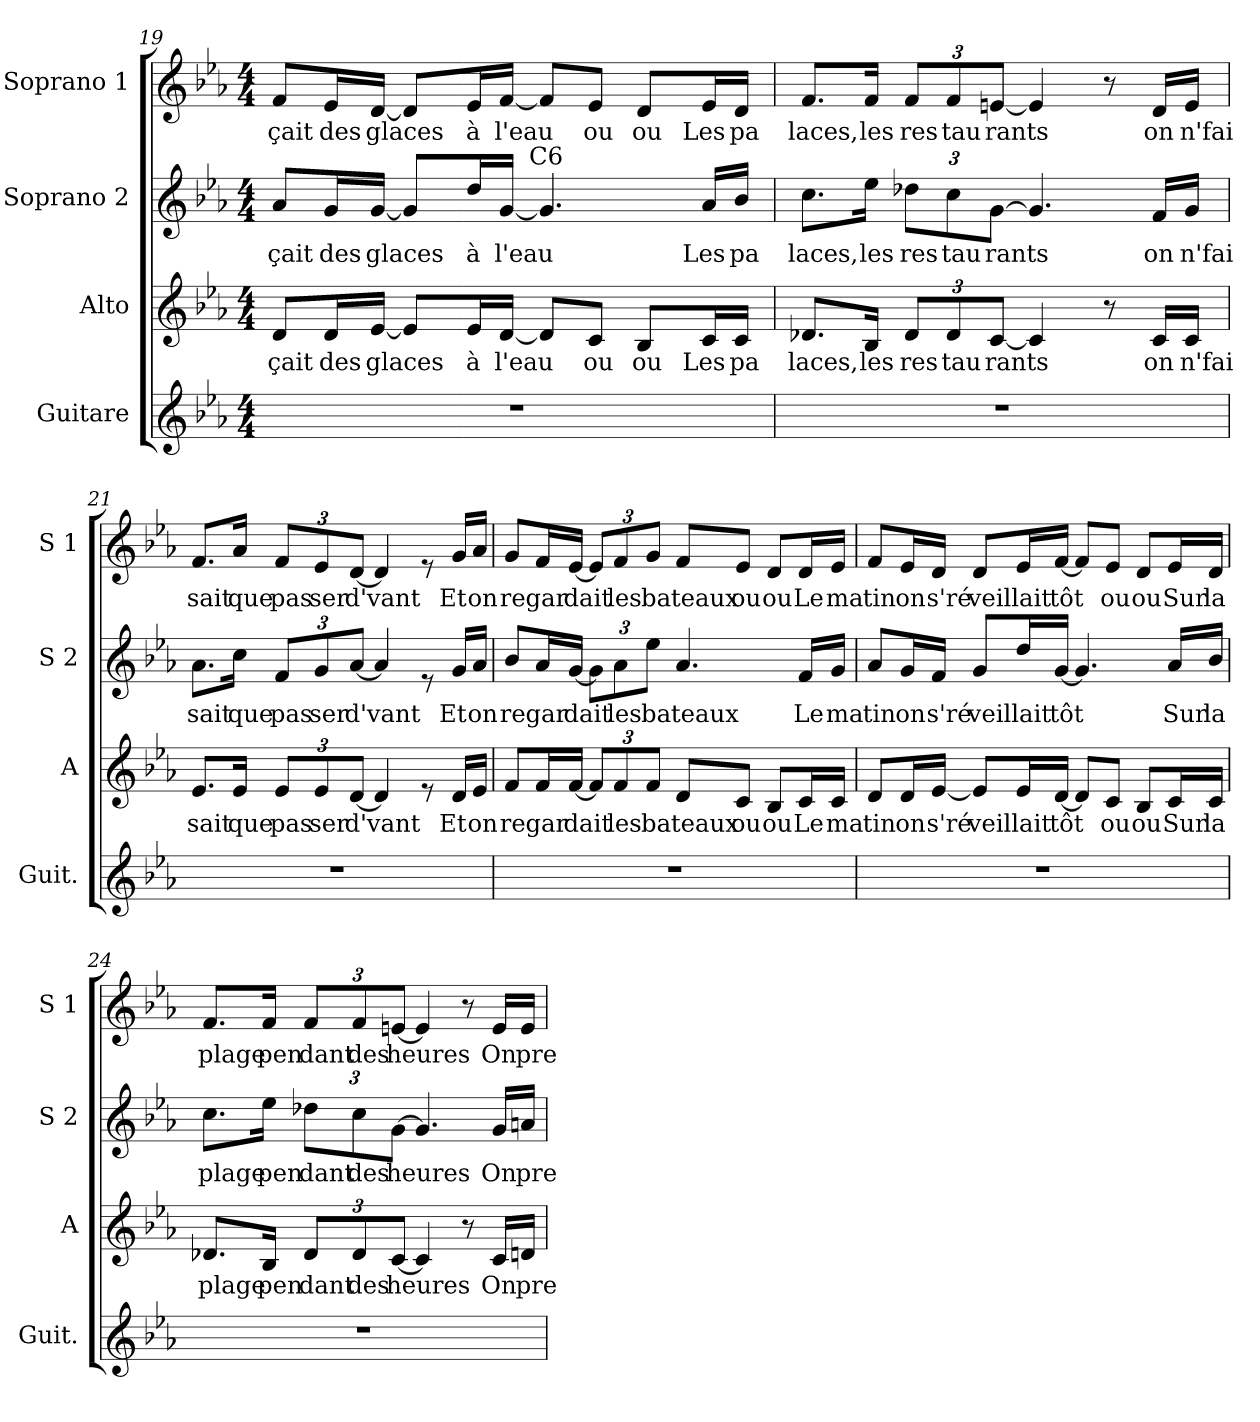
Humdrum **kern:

**kern	**kern	**text	**kern	**text	**kern	**text
*part4	*part3	*part3	*part2	*part2	*part1	*part1
*staff4	*staff3	*staff3	*staff2	*staff2	*staff1	*staff1
*I"Guitare	*I"Alto	*	*I"Soprano 2	*	*I"Soprano 1	*
*I'Guit.	*I'A	*	*I'S 2	*	*I'S 1	*
!!LO:PB:g=z
*clefG2	*clefG2	*	*clefG2	*	*clefG2	*
*ITrd7c12	*	*	*	*	*	*
*k[b-e-a-]	*k[b-e-a-]	*	*k[b-e-a-]	*	*k[b-e-a-]	*
*E-:	*E-:	*	*E-:	*	*E-:	*
*M4/4	*M4/4	*	*M4/4	*	*M4/4	*
=19	=19	=19	=19	=19	=19	=19
!	!	!LO:LY:b	!	!	!	!
!	!	!	!	!LO:LY:b	!	!
!	!	!	!LO:TX:a:t=Fmaj7	!	!	!
!	!	!	!	!	!	!LO:LY:b
*	*	*	*^	*	*	*
1r	8d/L	çait	8a-/L	3ryy	çait	8f/L	çait
!	!	!LO:LY:b	!	!	!	!	!
!	!	!	!	!	!LO:LY:b	!	!
!	!	!	!	!	!	!	!LO:LY:b
.	16d/L	des	16g/L	.	des	16e-/L	des
!	!	!LO:LY:b	!	!	!	!	!
!	!	!	!	!	!LO:LY:b	!	!
!	!	!	!	!	!	!	!LO:LY:b
.	[<16e-/JJ	glaces	[<16g/JJ	.	glaces	[<16d/JJ	glaces
.	8e-/L]	.	8g/L]	.	.	8d/L]	.
.	.	.	.	12...ryy	.	.	.
!	!	!LO:LY:b	!	!	!	!	!
!	!	!	!	!	!LO:LY:b	!	!
!	!	!	!	!	!	!	!LO:LY:b
.	16e-/L	à	16dd/L	.	à	16e-/L	à
!	!	!LO:LY:b	!	!	!	!	!
!	!	!	!	!	!LO:LY:b	!	!
!	!	!	!	!	!	!	!LO:LY:b
.	[<16d/JJ	l'eau	[>16g/JJ	.	l'eau	[<16f/JJ	l'eau
!	!	!	!	!LO:TX:a:t=C6	!	!	!
.	.	.	.	3ryy	.	.	.
.	8d/L]	.	4.g/]	.	.	8f/L]	.
!	!	!LO:LY:b	!	!	!	!	!
!	!	!	!	!	!	!	!LO:LY:b
.	8c/J	ou	.	.	.	8e-/J	ou
!	!	!LO:LY:b	!	!	!	!	!
!	!	!	!	!	!	!	!LO:LY:b
.	8B-/L	ou	.	.	.	8d/L	ou
.	.	.	.	6ryy	.	.	.
!	!	!LO:LY:b	!	!	!	!	!
!	!	!	!	!	!LO:LY:b	!	!
!	!	!	!	!	!	!	!LO:LY:b
.	16c/L	Les	16a-/LL	.	Les	16e-/L	Les
!	!	!LO:LY:b	!	!	!	!	!
!	!	!	!	!	!LO:LY:b	!	!
!	!	!	!	!	!	!	!LO:LY:b
.	16c/JJ	pa	16b-/JJ	.	pa	16d/JJ	pa
.	.	.	.	96ryy	.	.	.
*	*	*	*v	*v	*	*	*
=20	=20	=20	=20	=20	=20	=20
*	*	*	*^	*	*	*
!	!	!LO:LY:b	!	!	!	!	!
*	*	*	*v	*v	*	*	*
*	*	*	*^	*	*	*
!	!	!	!	!	!LO:LY:b	!	!
*	*	*	*v	*v	*	*	*
*	*	*	*^	*	*	*
!	!	!	!	!	!	!	!LO:LY:b
*	*	*	*v	*v	*	*	*
1r	8.d-X/L	laces,	8.cc\L	laces,	8.f/L	laces,
!	!	!LO:LY:b	!	!	!	!
!	!	!	!	!LO:LY:b	!	!
!	!	!	!	!	!	!LO:LY:b
.	16B-/Jk	les	16ee-\Jk	les	16f/Jk	les
*	*Xbrackettup	*	*	*	*	*
!	!	!LO:LY:b	!	!	!	!
!	!	!	!	!LO:LY:b	!	!
*	*	*	*	*	*Xbrackettup	*
!	!	!	!	!	!	!LO:LY:b
.	12d-/L	res	12dd-X\L	res	12f/L	res
!	!	!LO:LY:b	!	!	!	!
!	!	!	!	!LO:LY:b	!	!
!	!	!	!	!	!	!LO:LY:b
.	12d-/	tau	12cc\	tau	12f/	tau
!	!	!LO:LY:b	!	!	!	!
!	!	!	!	!LO:LY:b	!	!
!	!	!	!	!	!	!LO:LY:b
.	[<12c/J	rants	[12g\J	rants	[<12en/J	rants
.	4c/]	.	4.g/]	.	4e/]	.
.	8r	.	.	.	8r	.
!	!	!LO:LY:b	!	!	!	!
!	!	!	!	!LO:LY:b	!	!
!	!	!	!	!	!	!LO:LY:b
.	16c/LL	on	16f/LL	on	16d/LL	on
!	!	!LO:LY:b	!	!	!	!
!	!	!	!	!LO:LY:b	!	!
!	!	!	!	!	!	!LO:LY:b
.	16c/JJ	n'fai	16g/JJ	n'fai	16e/JJ	n'fai
=21	=21	=21	=21	=21	=21	=21
!	!	!LO:LY:b	!	!	!	!
!	!	!	!	!LO:LY:b	!	!
!	!	!	!	!	!	!LO:LY:b
1r	8.e-/L	sait	8.a-\L	sait	8.f/L	sait
!	!	!LO:LY:b	!	!	!	!
!	!	!	!	!LO:LY:b	!	!
!	!	!	!	!	!	!LO:LY:b
.	16e-/Jk	que	16cc\Jk	que	16a-/Jk	que
*	*brackettup	*	*	*	*	*
!	!	!LO:LY:b	!	!	!	!
*	*	*	*Xbrackettup	*	*	*
!	!	!	!	!LO:LY:b	!	!
!	!	!	!	!	!	!LO:LY:b
.	12e-/L	pas	12f/L	pas	12f/L	pas
!	!	!LO:LY:b	!	!	!	!
!	!	!	!	!LO:LY:b	!	!
!	!	!	!	!	!	!LO:LY:b
.	12e-/	ser	12g/	ser	12e-/	ser
!	!	!LO:LY:b	!	!	!	!
!	!	!	!	!LO:LY:b	!	!
!	!	!	!	!	!	!LO:LY:b
.	[>12d/J	d'vant	[<12a-/J	d'vant	[<12d/J	d'vant
.	4d/]	.	4a-/]	.	4d/]	.
.	8re	.	8re	.	8re	.
!	!	!LO:LY:b	!	!	!	!
!	!	!	!	!LO:LY:b	!	!
!	!	!	!	!	!	!LO:LY:b
.	16d/LL	Et	16g/LL	Et	16g/LL	Et
!	!	!LO:LY:b	!	!	!	!
!	!	!	!	!LO:LY:b	!	!
!	!	!	!	!	!	!LO:LY:b
.	16e-/JJ	on	16a-/JJ	on	16a-/JJ	on
!!LO:LB:g=z
=22	=22	=22	=22	=22	=22	=22
!	!	!LO:LY:b	!	!	!	!
!	!	!	!	!LO:LY:b	!	!
!	!	!	!	!	!	!LO:LY:b
1r	8f/L	re	8b-/L	re	8g/L	re
!	!	!LO:LY:b	!	!	!	!
!	!	!	!	!LO:LY:b	!	!
!	!	!	!	!	!	!LO:LY:b
.	16f/L	gar	16a-/L	gar	16f/L	gar
!	!	!LO:LY:b	!	!	!	!
!	!	!	!	!LO:LY:b	!	!
!	!	!	!	!	!	!LO:LY:b
.	[<16f/JJ	dait	[<16g/JJ	dait	[<16e-/JJ	dait
*	*	*	*brackettup	*	*	*
.	12f/L]	.	12g\L]	.	12e-/L]	.
!	!	!LO:LY:b	!	!	!	!
!	!	!	!	!LO:LY:b	!	!
!	!	!	!	!	!	!LO:LY:b
.	12f/	les	12a-\	les	12f/	les
!	!	!LO:LY:b	!	!	!	!
!	!	!	!	!LO:LY:b	!	!
!	!	!	!	!	!	!LO:LY:b
.	12f/J	ba	12ee-\J	ba	12g/J	ba
!	!	!LO:LY:b	!	!	!	!
!	!	!	!	!LO:LY:b	!	!
!	!	!	!	!	!	!LO:LY:b
.	8d/L	teaux	4.a-/	teaux	8f/L	teaux
!	!	!LO:LY:b	!	!	!	!
!	!	!	!	!	!	!LO:LY:b
.	8c/J	ou	.	.	8e-/J	ou
!	!	!LO:LY:b	!	!	!	!
!	!	!	!	!	!	!LO:LY:b
.	8B-/L	ou	.	.	8d/L	ou
!	!	!LO:LY:b	!	!	!	!
!	!	!	!	!LO:LY:b	!	!
!	!	!	!	!	!	!LO:LY:b
.	16c/L	Le	16f/LL	Le	16d/L	Le
!	!	!LO:LY:b	!	!	!	!
!	!	!	!	!LO:LY:b	!	!
!	!	!	!	!	!	!LO:LY:b
.	16c/JJ	ma	16g/JJ	ma	16e-/JJ	ma
=23	=23	=23	=23	=23	=23	=23
!	!	!LO:LY:b	!	!	!	!
!	!	!	!	!LO:LY:b	!	!
!	!	!	!	!	!	!LO:LY:b
1r	8d/L	tin	8a-/L	tin	8f/L	tin
!	!	!LO:LY:b	!	!	!	!
!	!	!	!	!LO:LY:b	!	!
!	!	!	!	!	!	!LO:LY:b
.	16d/L	on	16g/L	on	16e-/L	on
!	!	!LO:LY:b	!	!	!	!
!	!	!	!	!LO:LY:b	!	!
!	!	!	!	!	!	!LO:LY:b
.	[16e-/JJ	s'ré	16f/JJ	s'ré	16d/JJ	s'ré
!	!	!LO:LY:b	!	!	!	!
!	!	!	!	!LO:LY:b	!	!
!	!	!	!	!	!	!LO:LY:b
.	8e-/L]	veil	8g/L	veil	8d/L	veil
!	!	!LO:LY:b	!	!	!	!
!	!	!	!	!LO:LY:b	!	!
!	!	!	!	!	!	!LO:LY:b
.	16e-/L	lait	16dd/L	lait	16e-/L	lait
!	!	!LO:LY:b	!	!	!	!
!	!	!	!	!LO:LY:b	!	!
!	!	!	!	!	!	!LO:LY:b
.	[<16d/JJ	tôt	[>16g/JJ	tôt	[<16f/JJ	tôt
.	8d/L]	.	4.g/]	.	8f/L]	.
!	!	!LO:LY:b	!	!	!	!
!	!	!	!	!	!	!LO:LY:b
.	8c/J	ou	.	.	8e-/J	ou
!	!	!LO:LY:b	!	!	!	!
!	!	!	!	!	!	!LO:LY:b
.	8B-/L	ou	.	.	8d/L	ou
!	!	!LO:LY:b	!	!	!	!
!	!	!	!	!LO:LY:b	!	!
!	!	!	!	!	!	!LO:LY:b
.	16c/L	Sur	16a-/LL	Sur	16e-/L	Sur
!	!	!LO:LY:b	!	!	!	!
!	!	!	!	!LO:LY:b	!	!
!	!	!	!	!	!	!LO:LY:b
.	16c/JJ	la	16b-/JJ	la	16d/JJ	la
=24	=24	=24	=24	=24	=24	=24
!	!	!LO:LY:b	!	!	!	!
!	!	!	!	!LO:LY:b	!	!
!	!	!	!	!	!	!LO:LY:b
1r	8.d-X/L	plage	8.cc\L	plage	8.f/L	plage
!	!	!LO:LY:b	!	!	!	!
!	!	!	!	!LO:LY:b	!	!
!	!	!	!	!	!	!LO:LY:b
.	16B-/Jk	pen	16ee-\Jk	pen	16f/Jk	pen
*	*Xbrackettup	*	*	*	*	*
!	!	!LO:LY:b	!	!	!	!
!	!	!	!	!LO:LY:b	!	!
!	!	!	!	!	!	!LO:LY:b
.	12d-/L	dant	12dd-X\L	dant	12f/L	dant
!	!	!LO:LY:b	!	!	!	!
!	!	!	!	!LO:LY:b	!	!
!	!	!	!	!	!	!LO:LY:b
.	12d-/	des	12cc\	des	12f/	des
!	!	!LO:LY:b	!	!	!	!
!	!	!	!	!LO:LY:b	!	!
!	!	!	!	!	!	!LO:LY:b
.	[<12c/J	heures	[12g\J	heures	[<12en/J	heures
.	4c/]	.	4.g/]	.	4e/]	.
.	8r	.	.	.	8r	.
!	!	!LO:LY:b	!	!	!	!
!	!	!	!	!LO:LY:b	!	!
!	!	!	!	!	!	!LO:LY:b
.	16c/LL	On	16g/LL	On	16e/LL	On
!	!	!LO:LY:b	!	!	!	!
!	!	!	!	!LO:LY:b	!	!
!	!	!	!	!	!	!LO:LY:b
.	16dn/JJ	pre	16an/JJ	pre	16e/JJ	pre
=	=	=	=	=	=	=
*-	*-	*-	*-	*-	*-	*-
